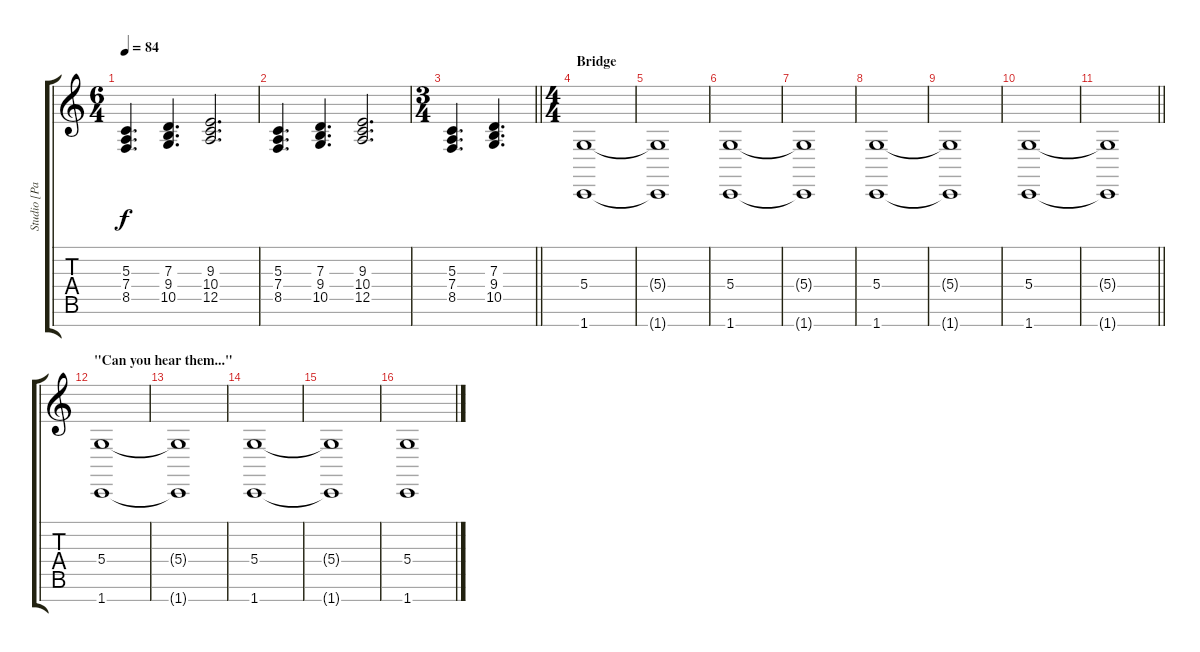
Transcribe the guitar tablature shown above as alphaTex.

\track ("Studio [Pad/FX]" "Studio [Pa") {instrument pad2warm}
\staff {score tabs}
\tuning (E4 B3 G3 D3 A2 D2 B1) {hide}
\ts (6 4)
\tempo 84
\clef g2
\ks c
(5.3 7.4 8.5).4{d dy f} (7.3 9.4 10.5).4{d} (9.3 10.4 12.5).2{d} |
(5.3 7.4 8.5).4{d} (7.3 9.4 10.5).4{d} (9.3 10.4 12.5).2{d} |
\ts (3 4)
\barLineRight lightlight
(5.3 7.4 8.5).4{d} (7.3 9.4 10.5).4{d} |
\ts (4 4)
\section ("" "Bridge")
(5.4 1.7).1 |
(5.4{t} 1.7{t}).1 |
(5.4 1.7).1 |
(5.4{t} 1.7{t}).1 |
(5.4 1.7).1 |
(5.4{t} 1.7{t}).1 |
(5.4 1.7).1 |
\barLineRight lightlight
(5.4{t} 1.7{t}).1 |
\section ("" "\"Can you hear them...\"")
(5.4 1.7).1 |
(5.4{t} 1.7{t}).1 |
(5.4 1.7).1 |
(5.4{t} 1.7{t}).1 |
(5.4 1.7).1
